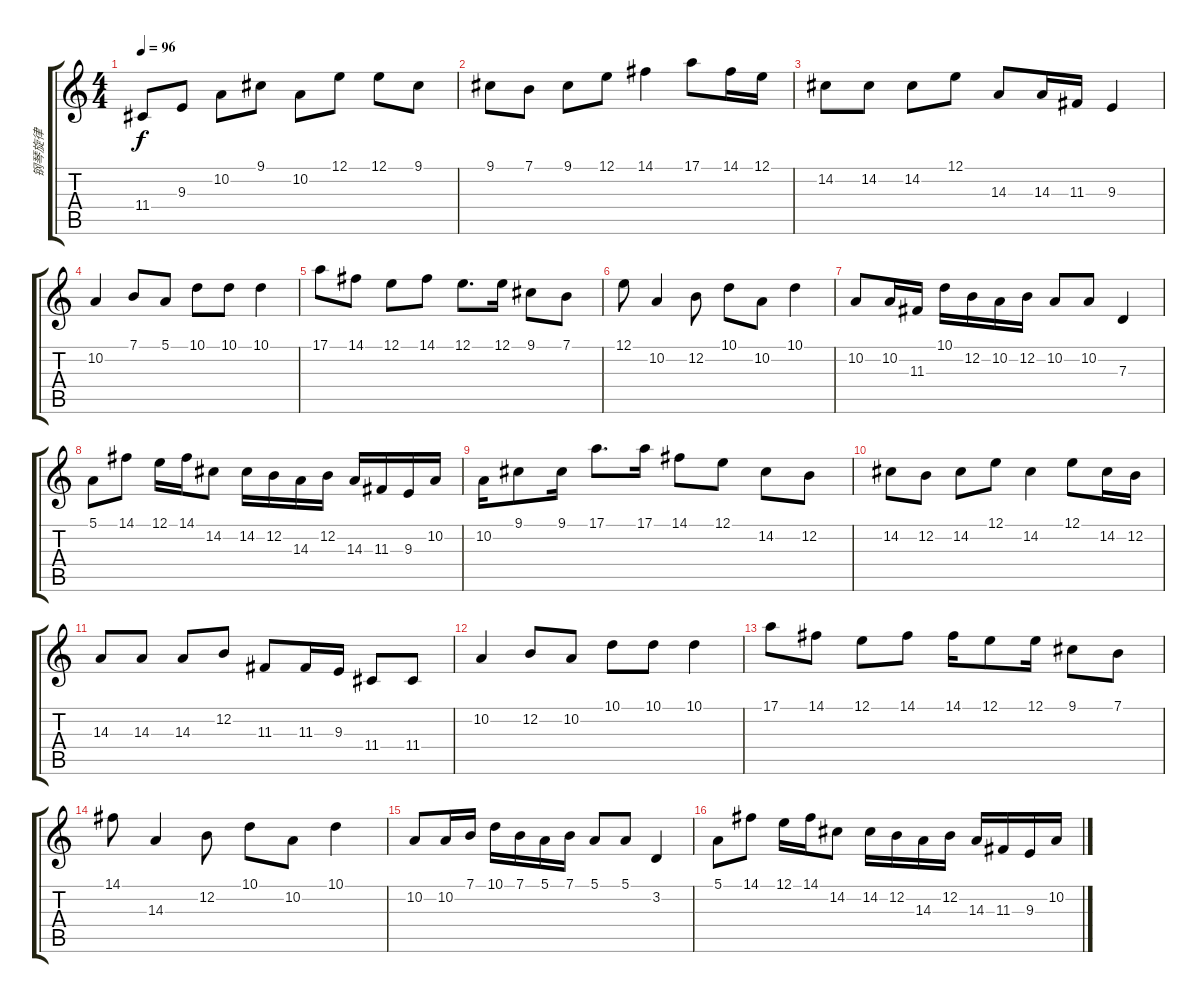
\track ("钢琴旋律" "钢琴旋律") {instrument electricpiano2}
\staff {score tabs}
\tuning (E4 B3 G3 D3 A2 E2) {hide}
\ts (4 4)
\tempo 96
\clef g2
\ks c
11.4.8{dy f} 9.3.8 10.2.8 9.1.8 10.2.8 12.1.8 12.1.8 9.1.8 |
9.1.8{volume 12} 7.1.8 9.1.8 12.1.8 14.1.4 17.1.8 14.1.16 12.1.16 |
14.2.8 14.2.8 14.2.8 12.1.8 14.3.8 14.3.16 11.3.16 9.3.4 |
10.2.4 7.1.8 5.1.8 10.1.8 10.1.8 10.1.4 |
17.1.8 14.1.8 12.1.8 14.1.8 12.1.8{d} 12.1.16 9.1.8 7.1.8 |
12.1.8 10.2.4 12.2.8 10.1.8 10.2.8 10.1.4 |
10.2.8 10.2.16 11.3.16 10.1.16 12.2.16 10.2.16 12.2.16 10.2.8 10.2.8 7.3.4 |
5.1.8 14.1.8 12.1.16 14.1.16 14.2.8 14.2.16 12.2.16 14.3.16 12.2.16 14.3.16 11.3.16 9.3.16 10.2.16 |
10.2.16 9.1.8 9.1.16 17.1.8{d} 17.1.16 14.1.8 12.1.8 14.2.8 12.2.8 |
14.2.8 12.2.8 14.2.8 12.1.8 14.2.4 12.1.8 14.2.16 12.2.16 |
14.3.8 14.3.8 14.3.8 12.2.8 11.3.8 11.3.16 9.3.16 11.4.8 11.4.8 |
10.2.4 12.2.8 10.2.8 10.1.8 10.1.8 10.1.4 |
17.1.8 14.1.8 12.1.8 14.1.8 14.1.16 12.1.8 12.1.16 9.1.8 7.1.8 |
14.1.8 14.3.4 12.2.8 10.1.8 10.2.8 10.1.4 |
10.2.8 10.2.16 7.1.16 10.1.16 7.1.16 5.1.16 7.1.16 5.1.8 5.1.8 3.2.4 |
5.1.8 14.1.8 12.1.16 14.1.16 14.2.8 14.2.16 12.2.16 14.3.16 12.2.16 14.3.16 11.3.16 9.3.16 10.2.16
